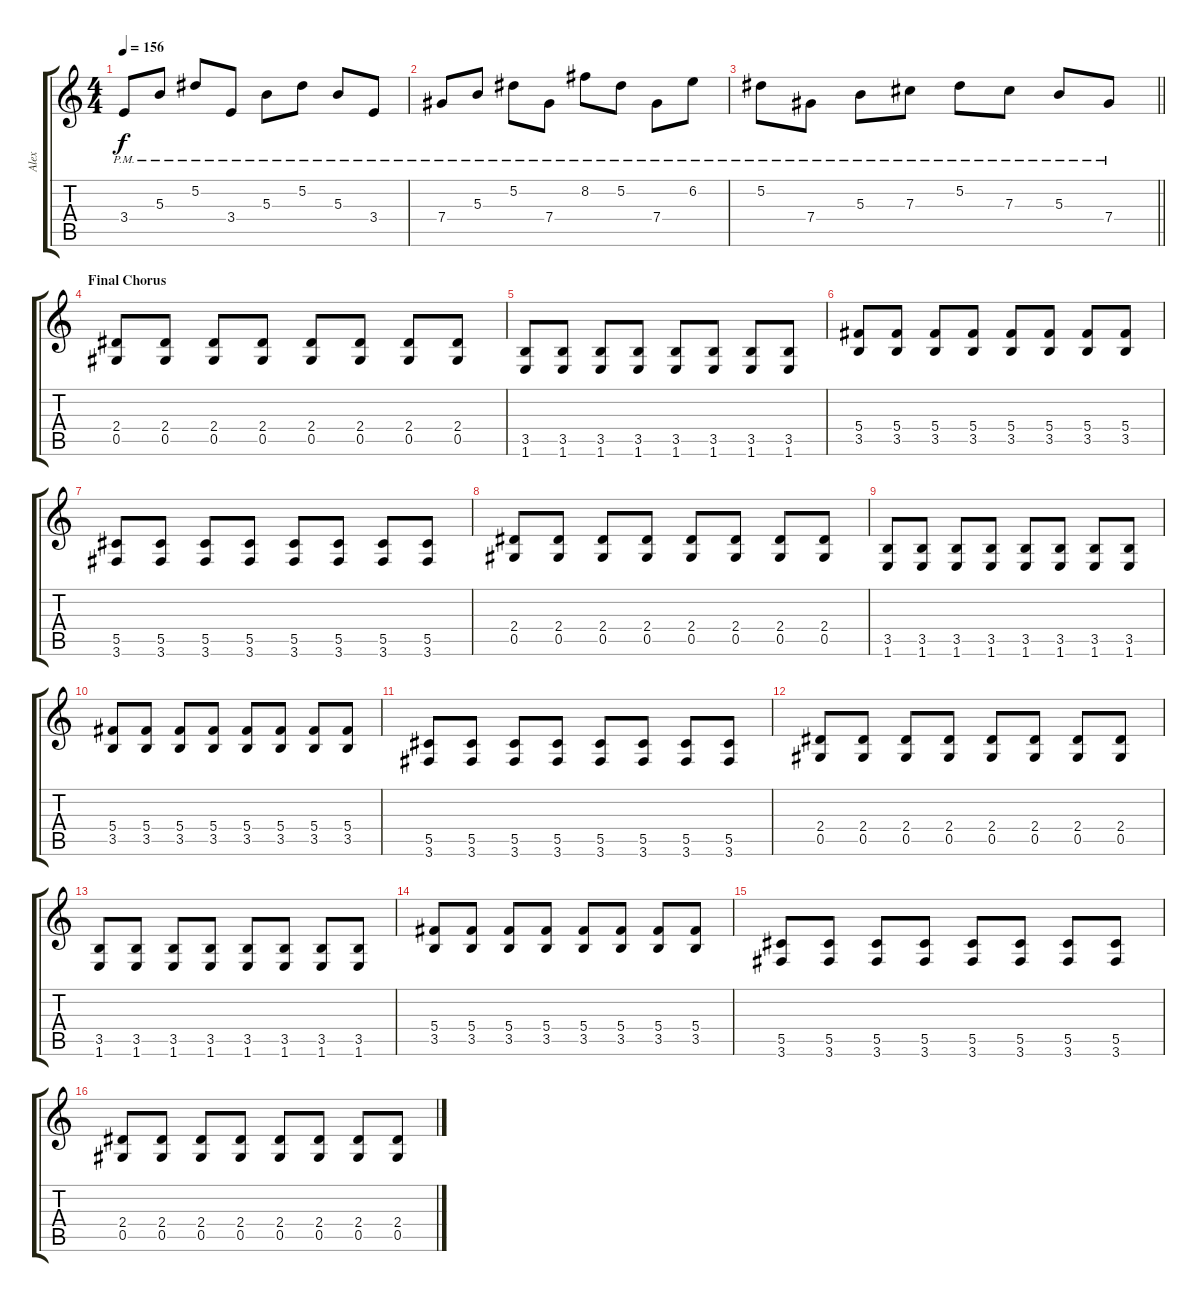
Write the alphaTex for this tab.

\track ("Alex" "Alex") {instrument electricguitarclean}
\staff {score tabs}
\tuning (Eb4 Bb3 Gb3 Db3 Ab2 Eb2) {hide}
\ts (4 4)
\tempo 156
\clef g2
\ks c
3.4{pm}.8{dy f} 5.3{pm}.8 5.2{pm}.8 3.4{pm}.8 5.3{pm}.8 5.2{pm}.8 5.3{pm}.8 3.4{pm}.8 |
7.4{pm}.8 5.3{pm}.8 5.2{pm}.8 7.4{pm}.8 8.2{pm}.8 5.2{pm}.8 7.4{pm}.8 6.2{pm}.8 |
\barLineRight lightlight
5.2{pm}.8 7.4{pm}.8 5.3{pm}.8 7.3{pm}.8 5.2{pm}.8 7.3{pm}.8 5.3{pm}.8 7.4{pm}.8 |
\section ("" "Final Chorus")
(2.4 0.5).8{instrument distortionguitar} (2.4 0.5).8 (2.4 0.5).8 (2.4 0.5).8 (2.4 0.5).8 (2.4 0.5).8 (2.4 0.5).8 (2.4 0.5).8 |
(3.5 1.6).8 (3.5 1.6).8 (3.5 1.6).8 (3.5 1.6).8 (3.5 1.6).8 (3.5 1.6).8 (3.5 1.6).8 (3.5 1.6).8 |
(5.4 3.5).8 (5.4 3.5).8 (5.4 3.5).8 (5.4 3.5).8 (5.4 3.5).8 (5.4 3.5).8 (5.4 3.5).8 (5.4 3.5).8 |
(5.5 3.6).8 (5.5 3.6).8 (5.5 3.6).8 (5.5 3.6).8 (5.5 3.6).8 (5.5 3.6).8 (5.5 3.6).8 (5.5 3.6).8 |
(2.4 0.5).8{instrument distortionguitar} (2.4 0.5).8 (2.4 0.5).8 (2.4 0.5).8 (2.4 0.5).8 (2.4 0.5).8 (2.4 0.5).8 (2.4 0.5).8 |
(3.5 1.6).8 (3.5 1.6).8 (3.5 1.6).8 (3.5 1.6).8 (3.5 1.6).8 (3.5 1.6).8 (3.5 1.6).8 (3.5 1.6).8 |
(5.4 3.5).8 (5.4 3.5).8 (5.4 3.5).8 (5.4 3.5).8 (5.4 3.5).8 (5.4 3.5).8 (5.4 3.5).8 (5.4 3.5).8 |
(5.5 3.6).8 (5.5 3.6).8 (5.5 3.6).8 (5.5 3.6).8 (5.5 3.6).8 (5.5 3.6).8 (5.5 3.6).8 (5.5 3.6).8 |
(2.4 0.5).8{instrument distortionguitar} (2.4 0.5).8 (2.4 0.5).8 (2.4 0.5).8 (2.4 0.5).8 (2.4 0.5).8 (2.4 0.5).8 (2.4 0.5).8 |
(3.5 1.6).8 (3.5 1.6).8 (3.5 1.6).8 (3.5 1.6).8 (3.5 1.6).8 (3.5 1.6).8 (3.5 1.6).8 (3.5 1.6).8 |
(5.4 3.5).8 (5.4 3.5).8 (5.4 3.5).8 (5.4 3.5).8 (5.4 3.5).8 (5.4 3.5).8 (5.4 3.5).8 (5.4 3.5).8 |
(5.5 3.6).8 (5.5 3.6).8 (5.5 3.6).8 (5.5 3.6).8 (5.5 3.6).8 (5.5 3.6).8 (5.5 3.6).8 (5.5 3.6).8 |
(2.4 0.5).8{instrument distortionguitar} (2.4 0.5).8 (2.4 0.5).8 (2.4 0.5).8 (2.4 0.5).8 (2.4 0.5).8 (2.4 0.5).8 (2.4 0.5).8
